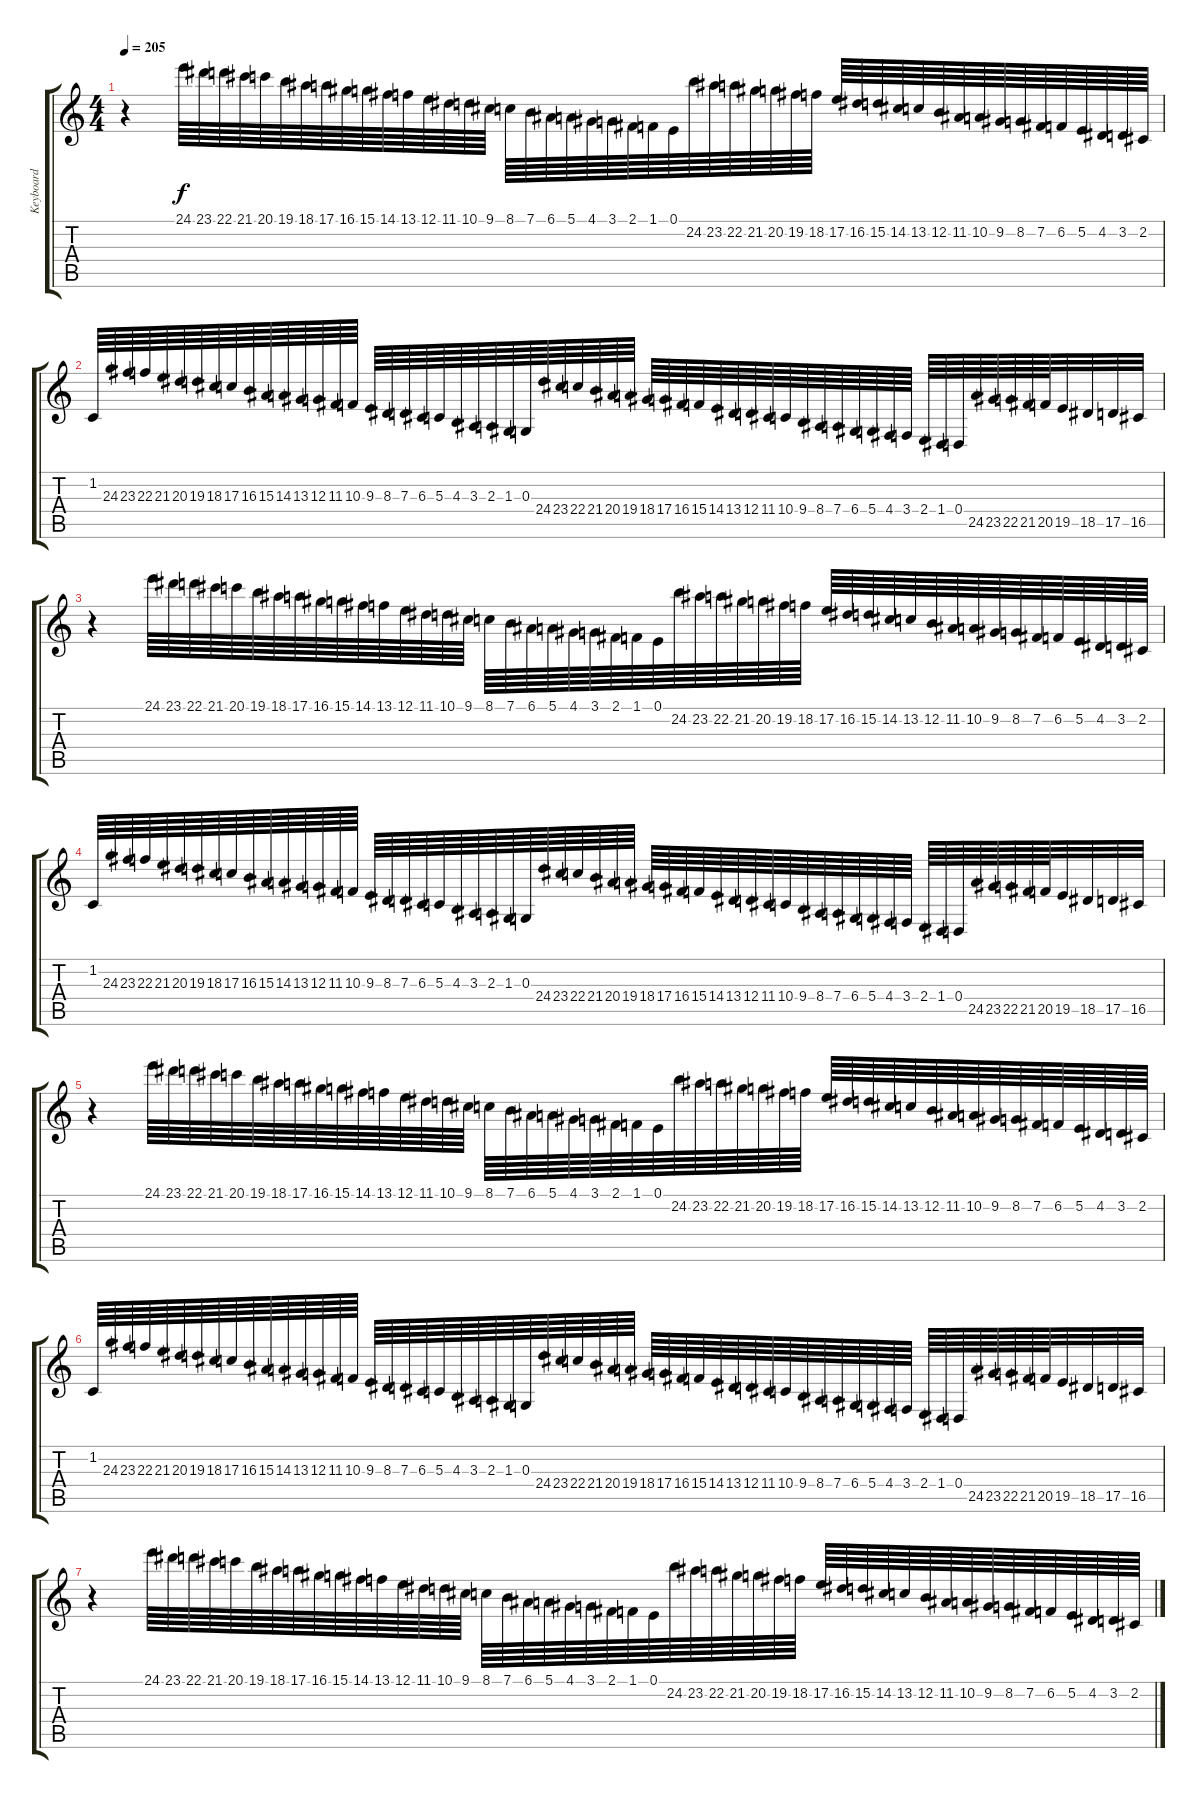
\track ("Keyboard" "Keyboard") {instrument guitarfretnoise}
\staff {score tabs}
\tuning (E4 B3 G3 D3 A2 E2) {hide}
\ts (4 4)
\tempo 205
\clef g2
\ks c
r.4{dy f} 24.1.64 23.1.64 22.1.64 21.1.64 20.1.64 19.1.64 18.1.64 17.1.64 16.1.64 15.1.64 14.1.64 13.1.64 12.1.64 11.1.64 10.1.64 9.1.64 8.1.64 7.1.64 6.1.64 5.1.64 4.1.64 3.1.64 2.1.64 1.1.64 0.1.64 24.2.64 23.2.64 22.2.64 21.2.64 20.2.64 19.2.64 18.2.64 17.2.64 16.2.64 15.2.64 14.2.64 13.2.64 12.2.64 11.2.64 10.2.64 9.2.64 8.2.64 7.2.64 6.2.64 5.2.64 4.2.64 3.2.64 2.2.64 |
1.2.64 24.3.64 23.3.64 22.3.64 21.3.64 20.3.64 19.3.64 18.3.64 17.3.64 16.3.64 15.3.64 14.3.64 13.3.64 12.3.64 11.3.64 10.3.64 9.3.64 8.3.64 7.3.64 6.3.64 5.3.64 4.3.64 3.3.64 2.3.64 1.3.64 0.3.64 24.4.64 23.4.64 22.4.64 21.4.64 20.4.64 19.4.64 18.4.64 17.4.64 16.4.64 15.4.64 14.4.64 13.4.64 12.4.64 11.4.64 10.4.64 9.4.64 8.4.64 7.4.64 6.4.64 5.4.64 4.4.64 3.4.64 2.4.64 1.4.64 0.4.64 24.5.64 23.5.64 22.5.64 21.5.64 20.5.64 19.5.32 18.5.32 17.5.32 16.5.32 |
r.4 24.1.64 23.1.64 22.1.64 21.1.64 20.1.64 19.1.64 18.1.64 17.1.64 16.1.64 15.1.64 14.1.64 13.1.64 12.1.64 11.1.64 10.1.64 9.1.64 8.1.64 7.1.64 6.1.64 5.1.64 4.1.64 3.1.64 2.1.64 1.1.64 0.1.64 24.2.64 23.2.64 22.2.64 21.2.64 20.2.64 19.2.64 18.2.64 17.2.64 16.2.64 15.2.64 14.2.64 13.2.64 12.2.64 11.2.64 10.2.64 9.2.64 8.2.64 7.2.64 6.2.64 5.2.64 4.2.64 3.2.64 2.2.64 |
1.2.64 24.3.64 23.3.64 22.3.64 21.3.64 20.3.64 19.3.64 18.3.64 17.3.64 16.3.64 15.3.64 14.3.64 13.3.64 12.3.64 11.3.64 10.3.64 9.3.64 8.3.64 7.3.64 6.3.64 5.3.64 4.3.64 3.3.64 2.3.64 1.3.64 0.3.64 24.4.64 23.4.64 22.4.64 21.4.64 20.4.64 19.4.64 18.4.64 17.4.64 16.4.64 15.4.64 14.4.64 13.4.64 12.4.64 11.4.64 10.4.64 9.4.64 8.4.64 7.4.64 6.4.64 5.4.64 4.4.64 3.4.64 2.4.64 1.4.64 0.4.64 24.5.64 23.5.64 22.5.64 21.5.64 20.5.64 19.5.32 18.5.32 17.5.32 16.5.32 |
r.4 24.1.64 23.1.64 22.1.64 21.1.64 20.1.64 19.1.64 18.1.64 17.1.64 16.1.64 15.1.64 14.1.64 13.1.64 12.1.64 11.1.64 10.1.64 9.1.64 8.1.64 7.1.64 6.1.64 5.1.64 4.1.64 3.1.64 2.1.64 1.1.64 0.1.64 24.2.64 23.2.64 22.2.64 21.2.64 20.2.64 19.2.64 18.2.64 17.2.64 16.2.64 15.2.64 14.2.64 13.2.64 12.2.64 11.2.64 10.2.64 9.2.64 8.2.64 7.2.64 6.2.64 5.2.64 4.2.64 3.2.64 2.2.64 |
1.2.64 24.3.64 23.3.64 22.3.64 21.3.64 20.3.64 19.3.64 18.3.64 17.3.64 16.3.64 15.3.64 14.3.64 13.3.64 12.3.64 11.3.64 10.3.64 9.3.64 8.3.64 7.3.64 6.3.64 5.3.64 4.3.64 3.3.64 2.3.64 1.3.64 0.3.64 24.4.64 23.4.64 22.4.64 21.4.64 20.4.64 19.4.64 18.4.64 17.4.64 16.4.64 15.4.64 14.4.64 13.4.64 12.4.64 11.4.64 10.4.64 9.4.64 8.4.64 7.4.64 6.4.64 5.4.64 4.4.64 3.4.64 2.4.64 1.4.64 0.4.64 24.5.64 23.5.64 22.5.64 21.5.64 20.5.64 19.5.32 18.5.32 17.5.32 16.5.32 |
r.4 24.1.64 23.1.64 22.1.64 21.1.64 20.1.64 19.1.64 18.1.64 17.1.64 16.1.64 15.1.64 14.1.64 13.1.64 12.1.64 11.1.64 10.1.64 9.1.64 8.1.64 7.1.64 6.1.64 5.1.64 4.1.64 3.1.64 2.1.64 1.1.64 0.1.64 24.2.64 23.2.64 22.2.64 21.2.64 20.2.64 19.2.64 18.2.64 17.2.64 16.2.64 15.2.64 14.2.64 13.2.64 12.2.64 11.2.64 10.2.64 9.2.64 8.2.64 7.2.64 6.2.64 5.2.64 4.2.64 3.2.64 2.2.64
